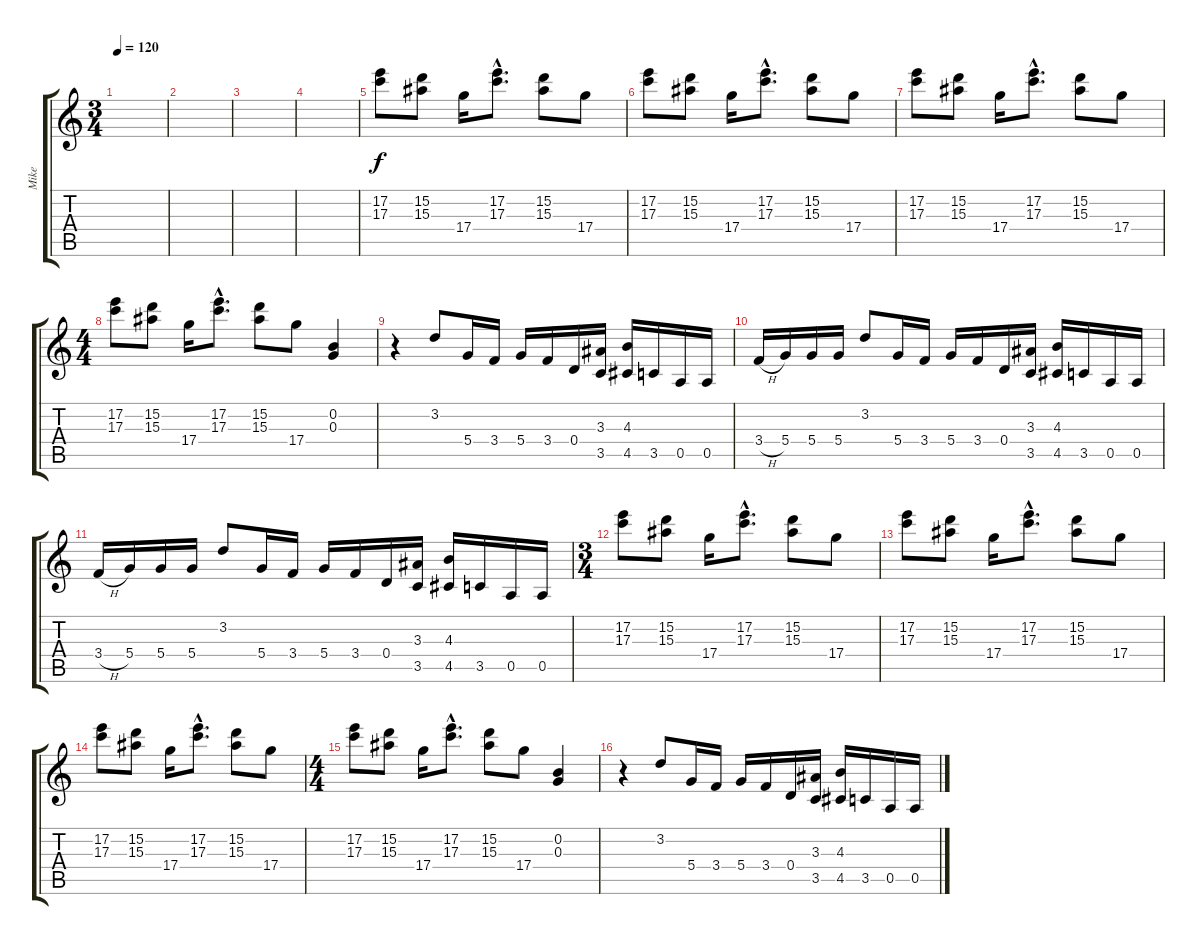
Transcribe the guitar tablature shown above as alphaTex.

\track ("Mike" "Mike") {instrument distortionguitar}
\staff {score tabs}
\tuning (E4 B3 G3 D3 A2 E2) {hide}
\ts (3 4)
\tempo 120
\clef g2
\ks c
|
|
|
|
(17.2 17.3).8 (15.2 15.3).8 17.4.16 (17.2{hac} 17.3{hac}).8{d} (15.2 15.3).8 17.4.8 |
(17.2 17.3).8 (15.2 15.3).8 17.4.16 (17.2{hac} 17.3{hac}).8{d} (15.2 15.3).8 17.4.8 |
(17.2 17.3).8 (15.2 15.3).8 17.4.16 (17.2{hac} 17.3{hac}).8{d} (15.2 15.3).8 17.4.8 |
\ts (4 4)
(17.2 17.3).8 (15.2 15.3).8 17.4.16 (17.2{hac} 17.3{hac}).8{d} (15.2 15.3).8 17.4.8 (0.2 0.3).4 |
r.4 3.2.8 5.4.16 3.4.16 5.4.16 3.4.16 0.4.16 (3.3 3.5).16 (4.3 4.5).16 3.5.16 0.5.16 0.5.16 |
3.4{h}.16 5.4.16 5.4.16 5.4.16 3.2.8 5.4.16 3.4.16 5.4.16 3.4.16 0.4.16 (3.3 3.5).16 (4.3 4.5).16 3.5.16 0.5.16 0.5.16 |
3.4{h}.16 5.4.16 5.4.16 5.4.16 3.2.8 5.4.16 3.4.16 5.4.16 3.4.16 0.4.16 (3.3 3.5).16 (4.3 4.5).16 3.5.16 0.5.16 0.5.16 |
\ts (3 4)
(17.2 17.3).8 (15.2 15.3).8 17.4.16 (17.2{hac} 17.3{hac}).8{d} (15.2 15.3).8 17.4.8 |
(17.2 17.3).8 (15.2 15.3).8 17.4.16 (17.2{hac} 17.3{hac}).8{d} (15.2 15.3).8 17.4.8 |
(17.2 17.3).8 (15.2 15.3).8 17.4.16 (17.2{hac} 17.3{hac}).8{d} (15.2 15.3).8 17.4.8 |
\ts (4 4)
(17.2 17.3).8 (15.2 15.3).8 17.4.16 (17.2{hac} 17.3{hac}).8{d} (15.2 15.3).8 17.4.8 (0.2 0.3).4 |
r.4 3.2.8 5.4.16 3.4.16 5.4.16 3.4.16 0.4.16 (3.3 3.5).16 (4.3 4.5).16 3.5.16 0.5.16 0.5.16
